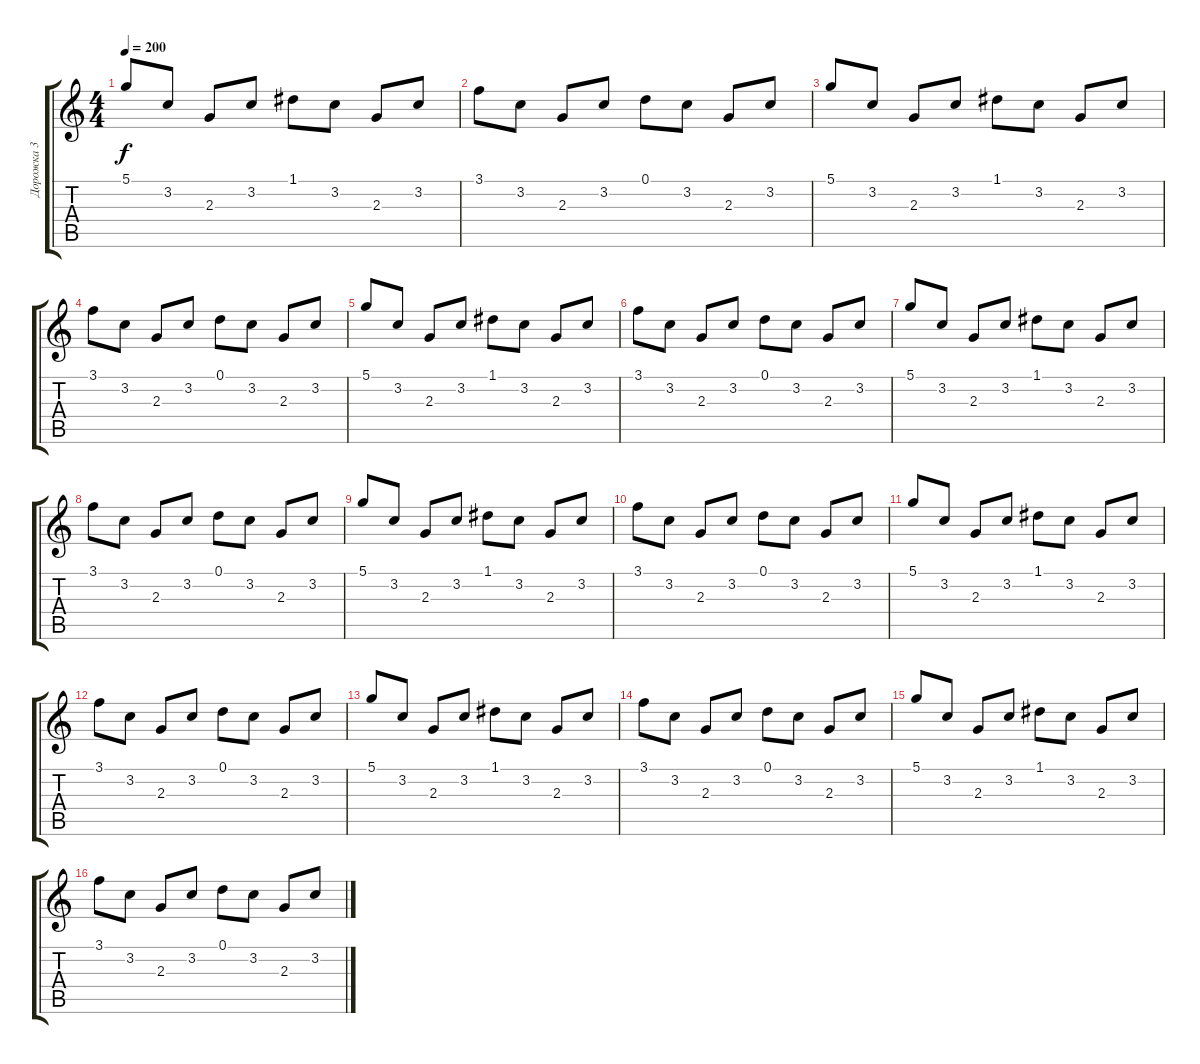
\track ("Дорожка 3" "Дорожка 3") {instrument overdrivenguitar}
\staff {score tabs}
\tuning (D4 A3 F3 C3 G2 C2) {hide}
\ts (4 4)
\tempo 200
\clef g2
\ks c
5.1.8{dy f beam Up} 3.2.8{beam Up} 2.3.8 3.2.8 1.1.8 3.2.8 2.3.8 3.2.8 |
3.1.8 3.2.8 2.3.8 3.2.8 0.1.8 3.2.8 2.3.8 3.2.8 |
5.1.8{beam Up} 3.2.8{beam Up} 2.3.8 3.2.8 1.1.8 3.2.8 2.3.8 3.2.8 |
3.1.8 3.2.8 2.3.8 3.2.8 0.1.8 3.2.8 2.3.8 3.2.8 |
5.1.8{beam Up} 3.2.8{beam Up} 2.3.8 3.2.8 1.1.8 3.2.8 2.3.8 3.2.8 |
3.1.8 3.2.8 2.3.8 3.2.8 0.1.8 3.2.8 2.3.8 3.2.8 |
5.1.8{beam Up} 3.2.8{beam Up} 2.3.8 3.2.8 1.1.8 3.2.8 2.3.8 3.2.8 |
3.1.8 3.2.8 2.3.8 3.2.8 0.1.8 3.2.8 2.3.8 3.2.8 |
5.1.8{beam Up} 3.2.8{beam Up} 2.3.8 3.2.8 1.1.8 3.2.8 2.3.8 3.2.8 |
3.1.8 3.2.8 2.3.8 3.2.8 0.1.8 3.2.8 2.3.8 3.2.8 |
5.1.8{beam Up} 3.2.8{beam Up} 2.3.8 3.2.8 1.1.8 3.2.8 2.3.8 3.2.8 |
3.1.8 3.2.8 2.3.8 3.2.8 0.1.8 3.2.8 2.3.8 3.2.8 |
5.1.8{beam Up} 3.2.8{beam Up} 2.3.8 3.2.8 1.1.8 3.2.8 2.3.8 3.2.8 |
3.1.8 3.2.8 2.3.8 3.2.8 0.1.8 3.2.8 2.3.8 3.2.8 |
5.1.8{beam Up} 3.2.8{beam Up} 2.3.8 3.2.8 1.1.8 3.2.8 2.3.8 3.2.8 |
3.1.8 3.2.8 2.3.8 3.2.8 0.1.8 3.2.8 2.3.8 3.2.8
